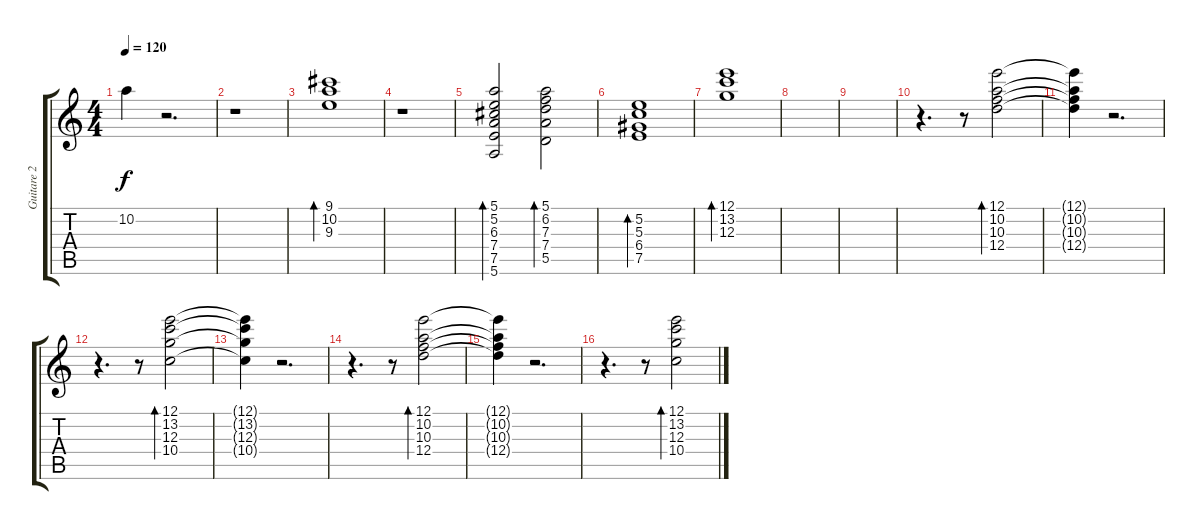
\track ("Guitare 2" "Guitare 2") {instrument electricguitarclean}
\staff {score tabs}
\tuning (E4 B3 G3 D3 A2 E2) {hide}
\ts (4 4)
\tempo 120
\clef g2
\ks c
10.2.4{dy f} r.2{d} |
r.1 |
(9.1 10.2 9.3).1{bd 240 instrument electricguitarclean} |
r.1 |
(5.1 5.2 6.3 7.4 7.5 5.6).2{bd 240 instrument overdrivenguitar} (5.1 6.2 7.3 7.4 5.5).2{bd 240} |
(5.2 5.3 6.4 7.5).1{bd 240} |
(12.1 13.2 12.3).1{bd 240 instrument electricguitarclean} |
|
|
r.4{d} r.8 (12.1 10.2 10.3 12.4).2{bd 240} |
(12.1{t} 10.2{t} 10.3{t} 12.4{t}).4 r.2{d} |
r.4{d} r.8 (12.1 13.2 12.3 10.4).2{bd 240} |
(12.1{t} 13.2{t} 12.3{t} 10.4{t}).4 r.2{d} |
r.4{d} r.8 (12.1 10.2 10.3 12.4).2{bd 240} |
(12.1{t} 10.2{t} 10.3{t} 12.4{t}).4 r.2{d} |
r.4{d} r.8 (12.1 13.2 12.3 10.4).2{bd 240}
